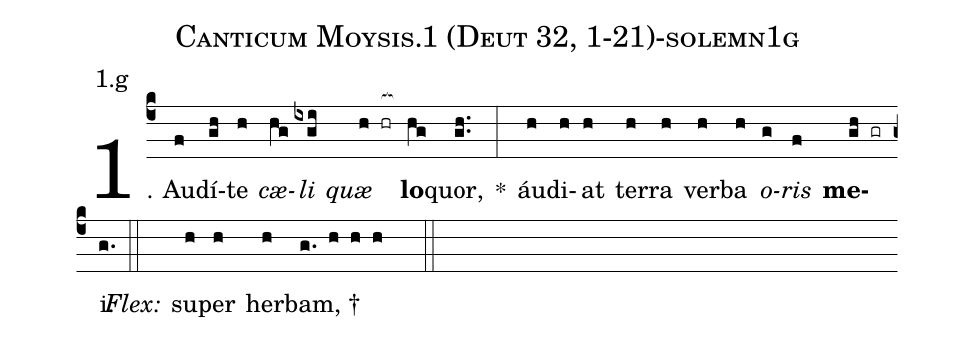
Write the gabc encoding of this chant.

name: Canticum Moysis.1 (Deut 32, 1-21)-solemn1g;
annotation: 1.g;
%%
(c4)1. Au(f)dí(gh)te(h) <i>cæ</i>(hg)<i>li</i>(ixgi) <i>quæ</i>(h hr[ocb:1{]) <b>lo</b>(hg[ocb:0}])quor,(gh..) *(:) áu(h)di(h)at(h) ter(h)ra(h) ver(h)ba(h) <i>o</i>(g)<i>ris</i>(f) <b>me</b>(gh gr)i.(g.) (::)
<i>Flex:</i>()  su(h)per(h) her(h)bam, †(g. h h h  ::)
